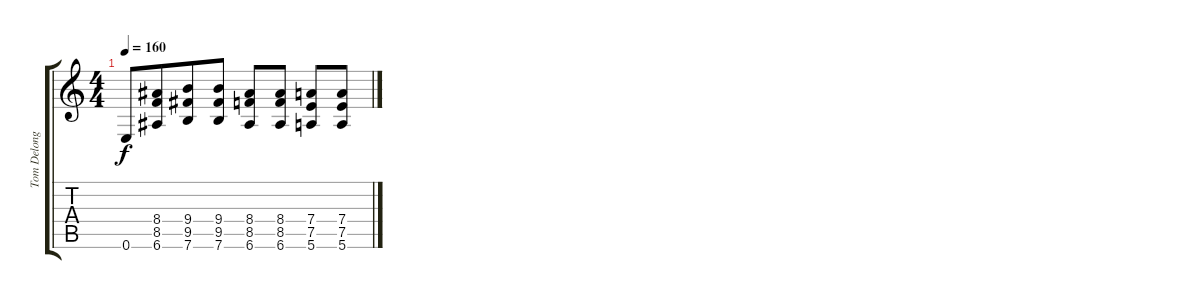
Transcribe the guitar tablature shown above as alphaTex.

\track ("Tom Delonge - Guitar" "Tom Delong") {instrument distortionguitar}
\staff {score tabs}
\tuning (E4 B3 G3 D3 A2 E2) {hide}
\ts (4 4)
\tempo 160
\clef g2
\ks c
0.6.8{dy f beam merge} (8.4 8.5 6.6).8{beam merge} (9.4 9.5 7.6).8{beam merge} (9.4 9.5 7.6).8 (8.4 8.5 6.6).8 (8.4 8.5 6.6).8 (7.4 7.5 5.6).8{beam merge} (7.4 7.5 5.6).8
